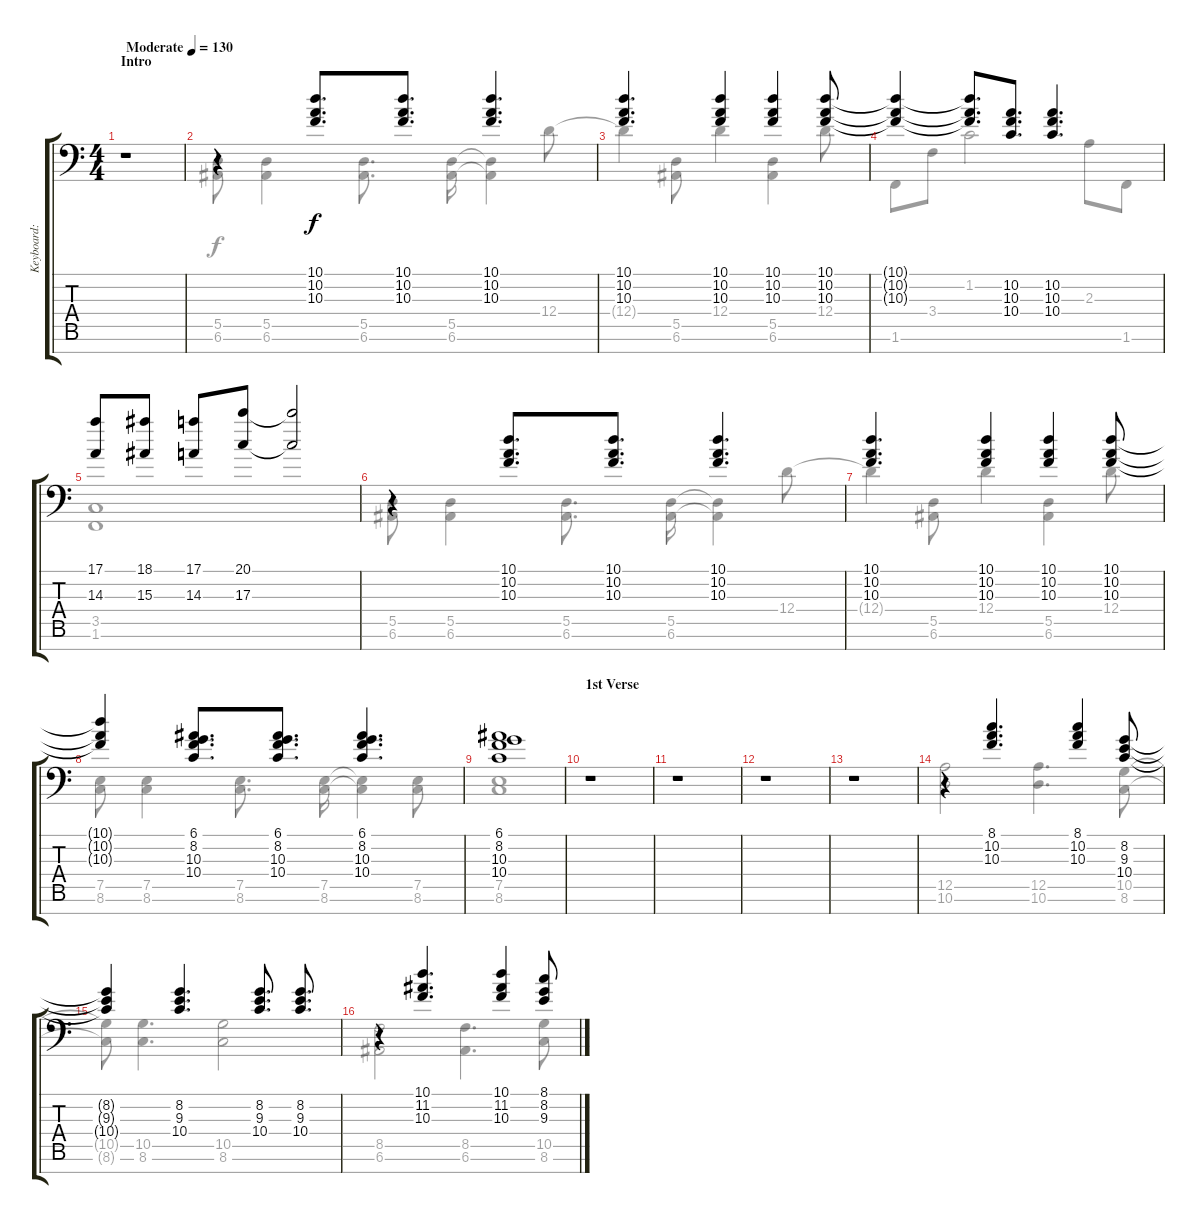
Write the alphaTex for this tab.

\track ("Keyboard: Tsumugi Kotobuki" "Keyboard: ") {instrument electricgrandpiano}
\staff {score tabs}
\tuning (E4 B3 G3 D3 A2 E2 E1) {hide}
\voice
\ts (4 4)
\section ("" "Intro")
\tempo (130 "Moderate")
\clef f4
\ks c
r.1{dy f instrument electricgrandpiano} |
r.4 (10.1 10.2 10.3).8{d} (10.1 10.2 10.3).8{d} (10.1 10.2 10.3).4{d} |
(10.1 10.2 10.3).4{d} (10.1 10.2 10.3).4 (10.1 10.2 10.3).4 (10.1 10.2 10.3).8 |
(10.1{t} 10.2{t} 10.3{t}).4 (10.1{t} 10.2{t} 10.3{t}).8{d} (10.2 10.3 10.4).8{d} (10.2 10.3 10.4).4{d} |
(17.1 14.3).8 (18.1 15.3).8 (17.1 14.3).8 (20.1 17.3).8 (20.1{t} 17.3{t}).2 |
r.4 (10.1 10.2 10.3).8{d} (10.1 10.2 10.3).8{d} (10.1 10.2 10.3).4{d} |
(10.1 10.2 10.3).4{d} (10.1 10.2 10.3).4 (10.1 10.2 10.3).4 (10.1 10.2 10.3).8 |
(10.1{t} 10.2{t} 10.3{t}).4 (6.1 8.2 10.3 10.4).8{d} (6.1 8.2 10.3 10.4).8{d} (6.1 8.2 10.3 10.4).4{d} |
(6.1 8.2 10.3 10.4).1 |
\section ("" "1st Verse")
r.1 |
r.1 |
r.1 |
r.1 |
r.4 (8.1 10.2 10.3).4{d} (8.1 10.2 10.3).4 (8.2 9.3 10.4).8 |
(8.2{t} 9.3{t} 10.4{t}).4 (8.2 9.3 10.4).4{d} (8.2 9.3 10.4).8{d} (8.2 9.3 10.4).8{d} |
r.4 (10.1 11.2 10.3).4{d} (10.1 11.2 10.3).4 (8.1 8.2 9.3).8
\voice
\clef f4
\ottava regular
\simile none
\ks c
r.1{dy f} |
(5.5 6.6).8 (5.5 6.6).4 (5.5 6.6).8{d} (5.5 6.6).16 (5.5{t} 6.6{t}).4 12.4.8 |
12.4{t}.4 (5.5 6.6).8 12.4.4 (5.5 6.6).4 12.4.8 |
1.6.8 3.4.8 1.2.2 2.3.8 1.6.8 |
(3.5 1.6).1 |
(5.5 6.6).8 (5.5 6.6).4 (5.5 6.6).8{d} (5.5 6.6).16 (5.5{t} 6.6{t}).4 12.4.8 |
12.4{t}.4 (5.5 6.6).8 12.4.4 (5.5 6.6).4 12.4.8 |
(7.5 8.6).8 (7.5 8.6).4 (7.5 8.6).8{d} (7.5 8.6).16 (7.5{t} 8.6{t}).4 (7.5 8.6).8 |
(7.5 8.6).1 |
r.1 |
r.1 |
r.1 |
r.1 |
(12.5 10.6).2 (12.5 10.6).4{d} (10.5 8.6).8 |
(10.5{t} 8.6{t}).8 (10.5 8.6).4{d} (10.5 8.6).2 |
(8.5 6.6).2 (8.5 6.6).4{d} (10.5 8.6).8
